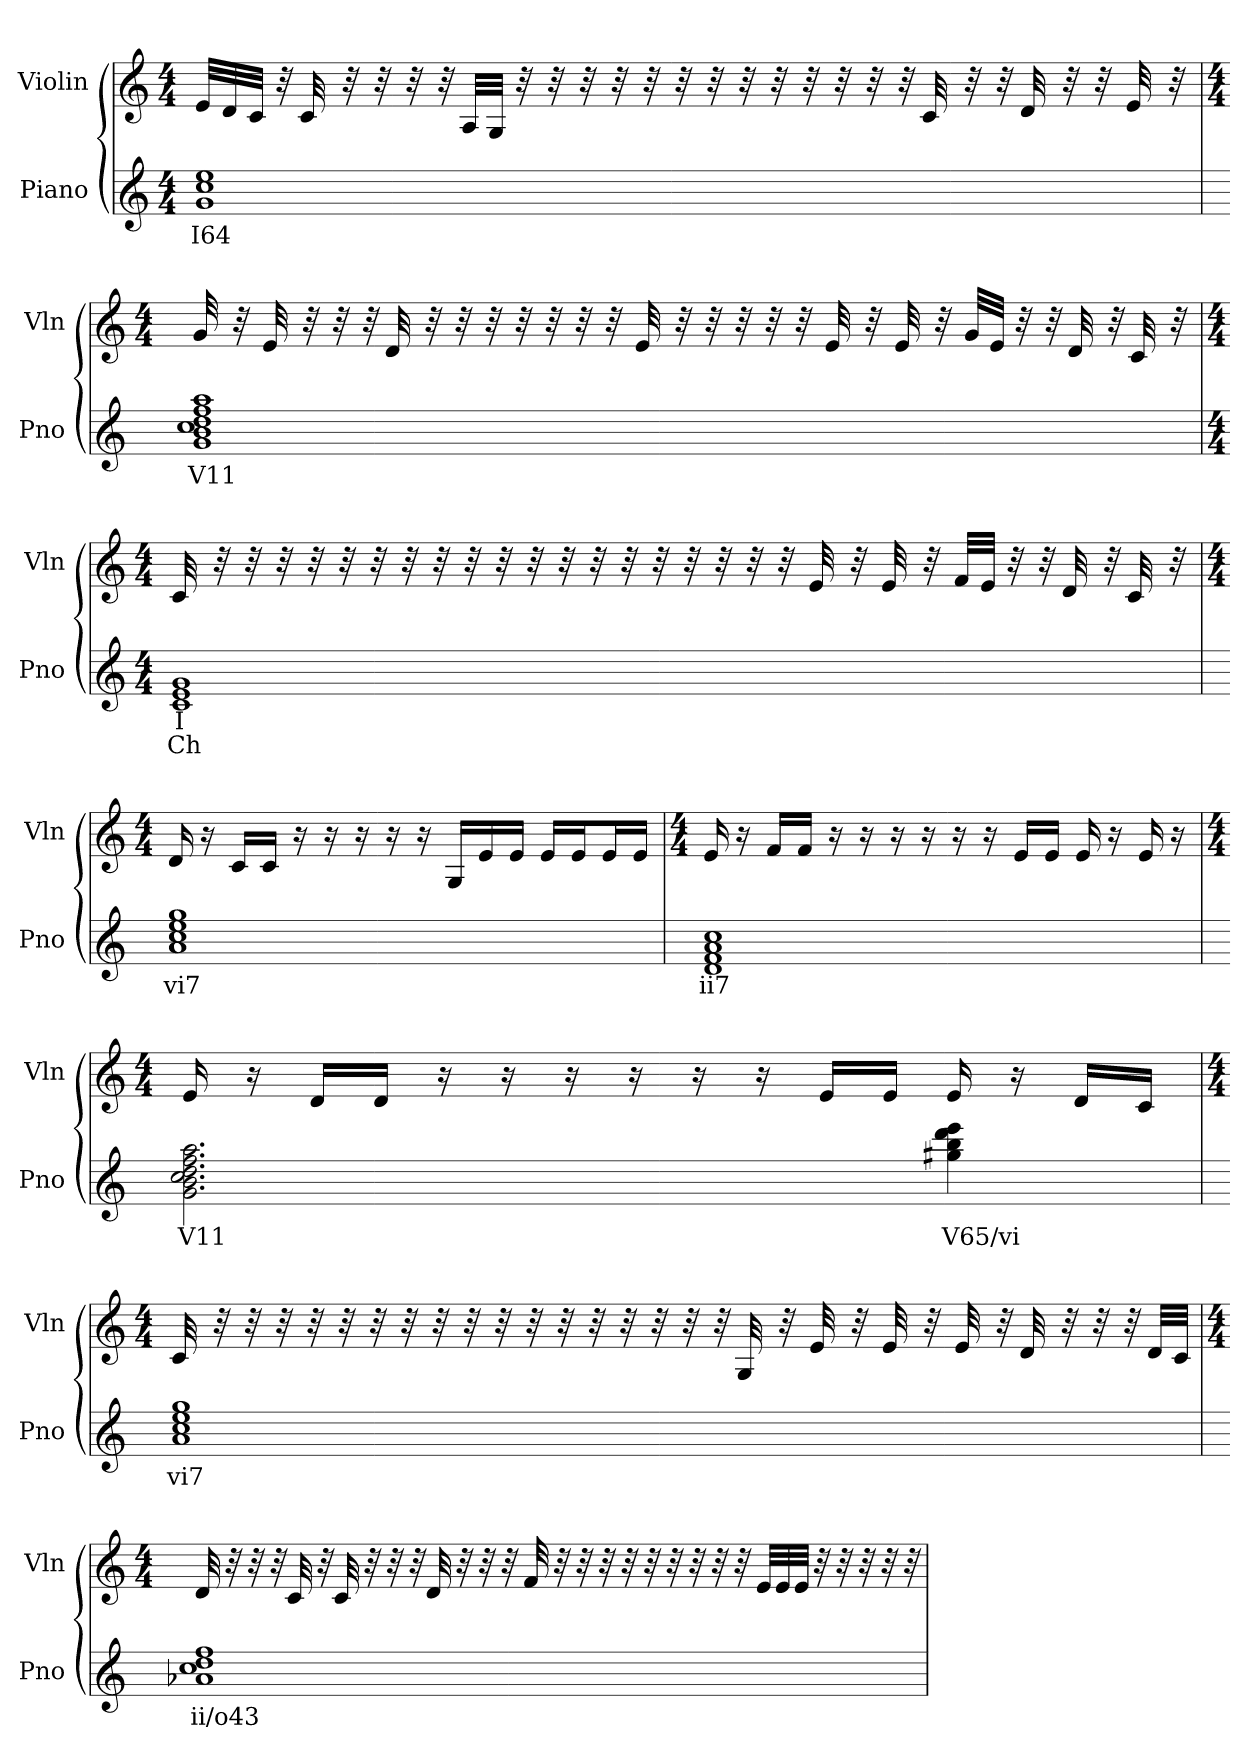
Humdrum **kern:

**kern	**text	**text	**kern
*part2	*part2	*part2	*part1
*staff2	*staff2	*staff2	*staff1
*I"Piano	*	*	*I"Violin
*I'Pno	*	*	*I'Vln
*k[]	*	*	*
*C:	*	*	*
*M4/4	*	*	*M4/4
=	=	=	=
1g 1cc 1ee	I64	.	32eLLL
.	.	.	32d
.	.	.	32cJJJ
.	.	.	32r
.	.	.	32c
.	.	.	32r
.	.	.	32r
.	.	.	32r
.	.	.	32r
.	.	.	32ALLL
.	.	.	32GJJJ
.	.	.	32r
.	.	.	32r
.	.	.	32r
.	.	.	32r
.	.	.	32r
.	.	.	32r
.	.	.	32r
.	.	.	32r
.	.	.	32r
.	.	.	32r
.	.	.	32r
.	.	.	32r
.	.	.	32r
.	.	.	32c
.	.	.	32r
.	.	.	32r
.	.	.	32d
.	.	.	32r
.	.	.	32r
.	.	.	32e
.	.	.	32r
=	=	=	=
*k[]	*	*	*
*C:	*	*	*
*	*	*	*M4/4
1g 1b 1dd 1ff 1aa 1cc	V11	.	32g
.	.	.	32r
.	.	.	32e
.	.	.	32r
.	.	.	32r
.	.	.	32r
.	.	.	32d
.	.	.	32r
.	.	.	32r
.	.	.	32r
.	.	.	32r
.	.	.	32r
.	.	.	32r
.	.	.	32r
.	.	.	32e
.	.	.	32r
.	.	.	32r
.	.	.	32r
.	.	.	32r
.	.	.	32r
.	.	.	32e
.	.	.	32r
.	.	.	32e
.	.	.	32r
.	.	.	32gLLL
.	.	.	32eJJJ
.	.	.	32r
.	.	.	32r
.	.	.	32d
.	.	.	32r
.	.	.	32c
.	.	.	32r
=	=	=	=
*k[]	*	*	*
*C:	*	*	*
*M4/4	*	*	*M4/4
1c 1e 1g	I	Ch	32c
.	.	.	32r
.	.	.	32r
.	.	.	32r
.	.	.	32r
.	.	.	32r
.	.	.	32r
.	.	.	32r
.	.	.	32r
.	.	.	32r
.	.	.	32r
.	.	.	32r
.	.	.	32r
.	.	.	32r
.	.	.	32r
.	.	.	32r
.	.	.	32r
.	.	.	32r
.	.	.	32r
.	.	.	32r
.	.	.	32e
.	.	.	32r
.	.	.	32e
.	.	.	32r
.	.	.	32fLLL
.	.	.	32eJJJ
.	.	.	32r
.	.	.	32r
.	.	.	32d
.	.	.	32r
.	.	.	32c
.	.	.	32r
=	=	=	=
*k[]	*	*	*
*C:	*	*	*
*	*	*	*M4/4
1a 1cc 1ee 1gg	vi7	.	16d
.	.	.	16r
.	.	.	16cLL
.	.	.	16cJJ
.	.	.	16r
.	.	.	16r
.	.	.	16r
.	.	.	16r
.	.	.	16r
.	.	.	16GLL
.	.	.	16e
.	.	.	16eJJ
.	.	.	16eLL
.	.	.	16eJ
.	.	.	16eL
.	.	.	16eJJ
=	=	=	=
*k[]	*	*	*
*C:	*	*	*
*	*	*	*M4/4
1d 1f 1a 1cc	ii7	.	16e
.	.	.	16r
.	.	.	16fLL
.	.	.	16fJJ
.	.	.	16r
.	.	.	16r
.	.	.	16r
.	.	.	16r
.	.	.	16r
.	.	.	16r
.	.	.	16eLL
.	.	.	16eJJ
.	.	.	16e
.	.	.	16r
.	.	.	16e
.	.	.	16r
=	=	=	=
*k[]	*	*	*
*C:	*	*	*
*	*	*	*M4/4
2.g 2.b 2.dd 2.ff 2.aa 2.cc	V11	.	16e
.	.	.	16r
.	.	.	16dLL
.	.	.	16dJJ
.	.	.	16r
.	.	.	16r
.	.	.	16r
.	.	.	16r
.	.	.	16r
.	.	.	16r
.	.	.	16eLL
.	.	.	16eJJ
4gg#X 4bb 4ddd 4eee	V65/vi	.	16e
.	.	.	16r
.	.	.	16dLL
.	.	.	16cJJ
=	=	=	=
*k[]	*	*	*
*C:	*	*	*
*	*	*	*M4/4
1a 1cc 1ee 1gg	vi7	.	32c
.	.	.	32r
.	.	.	32r
.	.	.	32r
.	.	.	32r
.	.	.	32r
.	.	.	32r
.	.	.	32r
.	.	.	32r
.	.	.	32r
.	.	.	32r
.	.	.	32r
.	.	.	32r
.	.	.	32r
.	.	.	32r
.	.	.	32r
.	.	.	32r
.	.	.	32r
.	.	.	32G
.	.	.	32r
.	.	.	32e
.	.	.	32r
.	.	.	32e
.	.	.	32r
.	.	.	32e
.	.	.	32r
.	.	.	32d
.	.	.	32r
.	.	.	32r
.	.	.	32r
.	.	.	32dLLL
.	.	.	32cJJJ
=	=	=	=
*k[]	*	*	*
*C:	*	*	*
*	*	*	*M4/4
1a-X 1cc 1dd 1ff	ii/o43	.	32d
.	.	.	32r
.	.	.	32r
.	.	.	32r
.	.	.	32c
.	.	.	32r
.	.	.	32c
.	.	.	32r
.	.	.	32r
.	.	.	32r
.	.	.	32d
.	.	.	32r
.	.	.	32r
.	.	.	32r
.	.	.	32f
.	.	.	32r
.	.	.	32r
.	.	.	32r
.	.	.	32r
.	.	.	32r
.	.	.	32r
.	.	.	32r
.	.	.	32r
.	.	.	32r
.	.	.	32eLLL
.	.	.	32e
.	.	.	32eJJJ
.	.	.	32r
.	.	.	32r
.	.	.	32r
.	.	.	32r
.	.	.	32r
=	=	=	=
*-	*-	*-	*-
